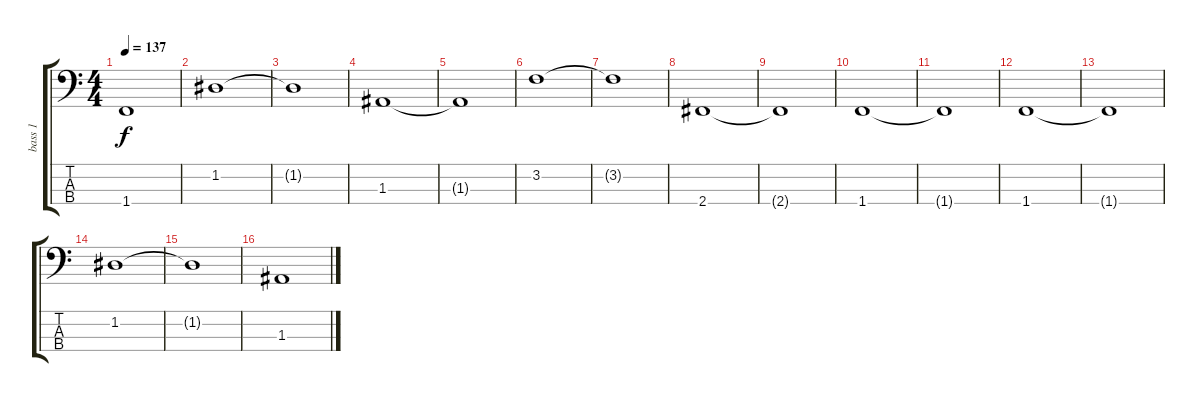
\track ("bass 1" "bass 1") {instrument fretlessbass}
\staff {score tabs}
\tuning (G2 D2 A1 E1) {hide}
\ts (4 4)
\tempo 137
\clef f4
\ks c
1.4{t}.1{dy f} |
1.2.1 |
1.2{t}.1 |
1.3.1 |
1.3{t}.1 |
3.2.1 |
3.2{t}.1 |
2.4.1 |
2.4{t}.1 |
1.4.1 |
1.4{t}.1 |
1.4.1 |
1.4{t}.1 |
1.2.1 |
1.2{t}.1 |
1.3.1
